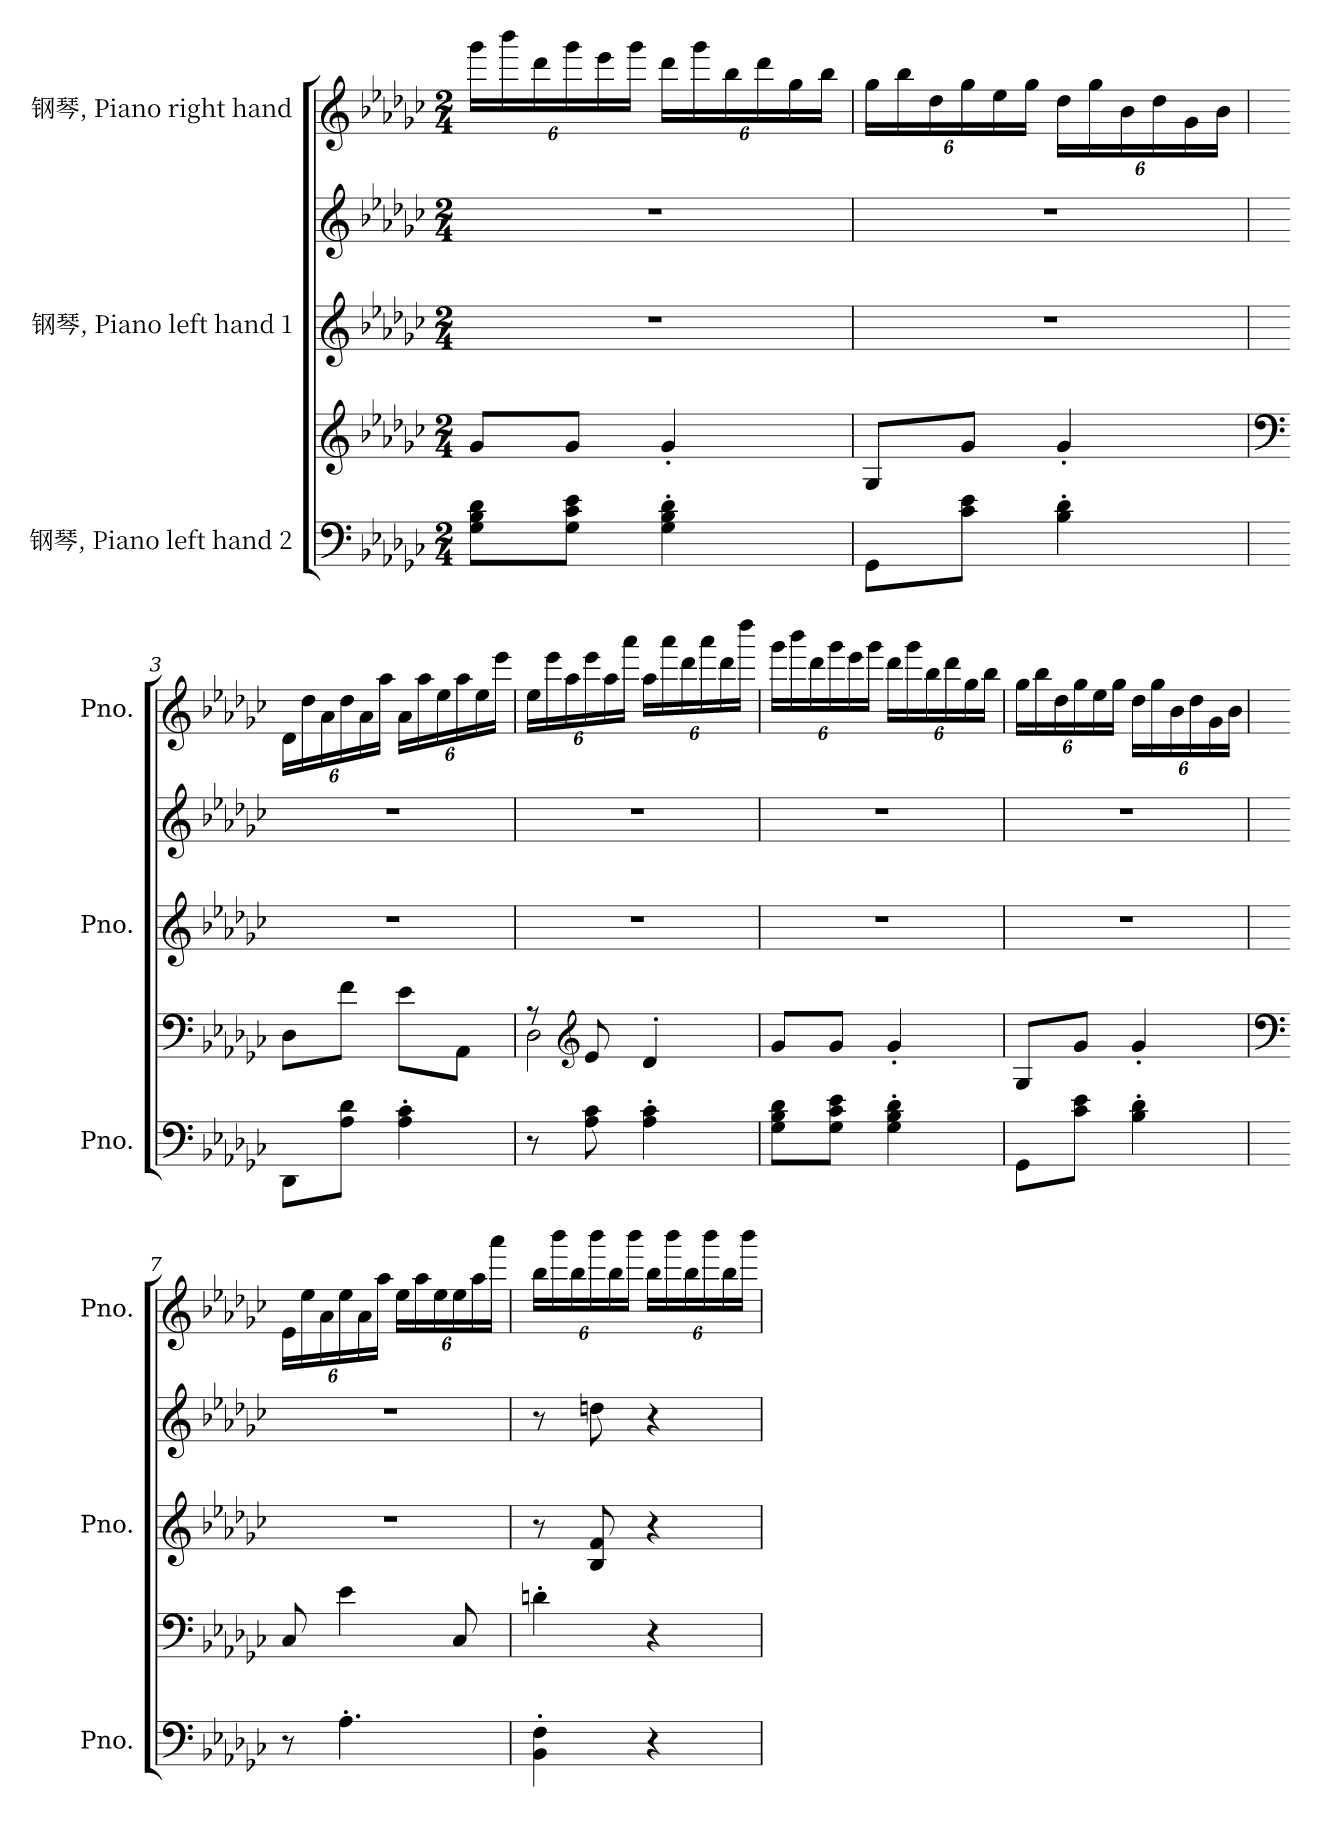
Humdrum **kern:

**kern	**kern	**kern	**kern	**kern
*part3	*part3	*part2	*part2	*part1
*staff5	*staff4	*staff3	*staff2	*staff1
*I"钢琴, Piano left hand 2	*	*I"钢琴, Piano left hand 1	*	*I"钢琴, Piano right hand
*I'Pno.	*	*I'Pno.	*	*I'Pno.
*clefF4	*clefG2	*clefG2	*clefG2	*clefG2
*k[b-e-a-d-g-c-]	*k[b-e-a-d-g-c-]	*k[b-e-a-d-g-c-]	*k[b-e-a-d-g-c-]	*k[b-e-a-d-g-c-]
*M2/4	*M2/4	*M2/4	*M2/4	*M2/4
*MM110	*MM110	*MM110	*MM110	*MM110
*	*	*	*	*Xbrackettup
=1	=1	=1	=1	=1
8G-\ 8B-\ 8d-\L	8g-/L	2r	2r	24ggg-\LL
.	.	.	.	24bbb-\
.	.	.	.	24ddd-\
8G-\ 8c-\ 8e-\J	8g-/J	.	.	24ggg-\
.	.	.	.	24eee-\
.	.	.	.	24ggg-\JJ
4G-\' 4B-\' 4d-\'	4g-'/	.	.	24ddd-\LL
.	.	.	.	24ggg-\
.	.	.	.	24bb-\
.	.	.	.	24ddd-\
.	.	.	.	24gg-\
.	.	.	.	24bb-\JJ
=2	=2	=2	=2	=2
8GG-\L	8G-/L	2r	2r	24gg-\LL
.	.	.	.	24bb-\
.	.	.	.	24dd-\
8c-\ 8e-\J	8g-/J	.	.	24gg-\
.	.	.	.	24ee-\
.	.	.	.	24gg-\JJ
4B-\' 4d-\'	4g-'/	.	.	24dd-\LL
.	.	.	.	24gg-\
.	.	.	.	24b-\
.	.	.	.	24dd-\
.	.	.	.	24g-\
.	.	.	.	24b-\JJ
!!LO:LB:g=z
=3	=3	=3	=3	=3
*	*clefF4	*	*	*
8DD-\L	8D-\L	2r	2r	24d-\LL
.	.	.	.	24dd-\
.	.	.	.	24a-\
8A-\ 8d-\J	8f\J	.	.	24dd-\
.	.	.	.	24a-\
.	.	.	.	24aa-\JJ
4A-\' 4c-\'	8e-\L	.	.	24a-\LL
.	.	.	.	24aa-\
.	.	.	.	24ee-\
.	8AA-\J	.	.	24aa-\
.	.	.	.	24ee-\
.	.	.	.	24eee-\JJ
=4	=4	=4	=4	=4
*	*^	*	*	*
8r	8r	2D-\	2r	2r	24ee-\LL
.	.	.	.	.	24eee-\
.	.	.	.	.	24aa-\
*	*clefG2	*	*	*	*
8A-\ 8c-\	8e-/	.	.	.	24eee-\
.	.	.	.	.	24aa-\
.	.	.	.	.	24aaa-\JJ
4A-\' 4c-\'	4d-'/	.	.	.	24aa-\LL
.	.	.	.	.	24aaa-\
.	.	.	.	.	24ddd-\
.	.	.	.	.	24aaa-\
.	.	.	.	.	24ddd-\
.	.	.	.	.	24dddd-\JJ
*	*v	*v	*	*	*
!!LO:PB:g=z
=5	=5	=5	=5	=5
8G-\ 8B-\ 8d-\L	8g-/L	2r	2r	24ggg-\LL
.	.	.	.	24bbb-\
.	.	.	.	24ddd-\
8G-\ 8c-\ 8e-\J	8g-/J	.	.	24ggg-\
.	.	.	.	24eee-\
.	.	.	.	24ggg-\JJ
4G-\' 4B-\' 4d-\'	4g-'/	.	.	24ddd-\LL
.	.	.	.	24ggg-\
.	.	.	.	24bb-\
.	.	.	.	24ddd-\
.	.	.	.	24gg-\
.	.	.	.	24bb-\JJ
=6	=6	=6	=6	=6
8GG-\L	8G-/L	2r	2r	24gg-\LL
.	.	.	.	24bb-\
.	.	.	.	24dd-\
8c-\ 8e-\J	8g-/J	.	.	24gg-\
.	.	.	.	24ee-\
.	.	.	.	24gg-\JJ
4B-\' 4d-\'	4g-'/	.	.	24dd-\LL
.	.	.	.	24gg-\
.	.	.	.	24b-\
.	.	.	.	24dd-\
.	.	.	.	24g-\
.	.	.	.	24b-\JJ
!!LO:LB:g=z
=7	=7	=7	=7	=7
*	*clefF4	*	*	*
8r	8C-/	2r	2r	24e-\LL
.	.	.	.	24ee-\
.	.	.	.	24a-\
4.A-'\	4e-\	.	.	24ee-\
.	.	.	.	24a-\
.	.	.	.	24aa-\JJ
.	.	.	.	24ee-\LL
.	.	.	.	24aa-\
.	.	.	.	24ee-\
.	8C-/	.	.	24ee-\
.	.	.	.	24aa-\
.	.	.	.	24aaa-\JJ
=8	=8	=8	=8	=8
4BB-\' 4F\'	4dn'\	8r	8r	24bb-\LL
.	.	.	.	24bbb-\
.	.	.	.	24bb-\
.	.	8B-/ 8f/	8ddn\	24bbb-\
.	.	.	.	24bb-\
.	.	.	.	24bbb-\JJ
4r	4r	4r	4r	24bb-\LL
.	.	.	.	24bbb-\
.	.	.	.	24bb-\
.	.	.	.	24bbb-\
.	.	.	.	24bb-\
.	.	.	.	24bbb-\JJ
=	=	=	=	=
*-	*-	*-	*-	*-
